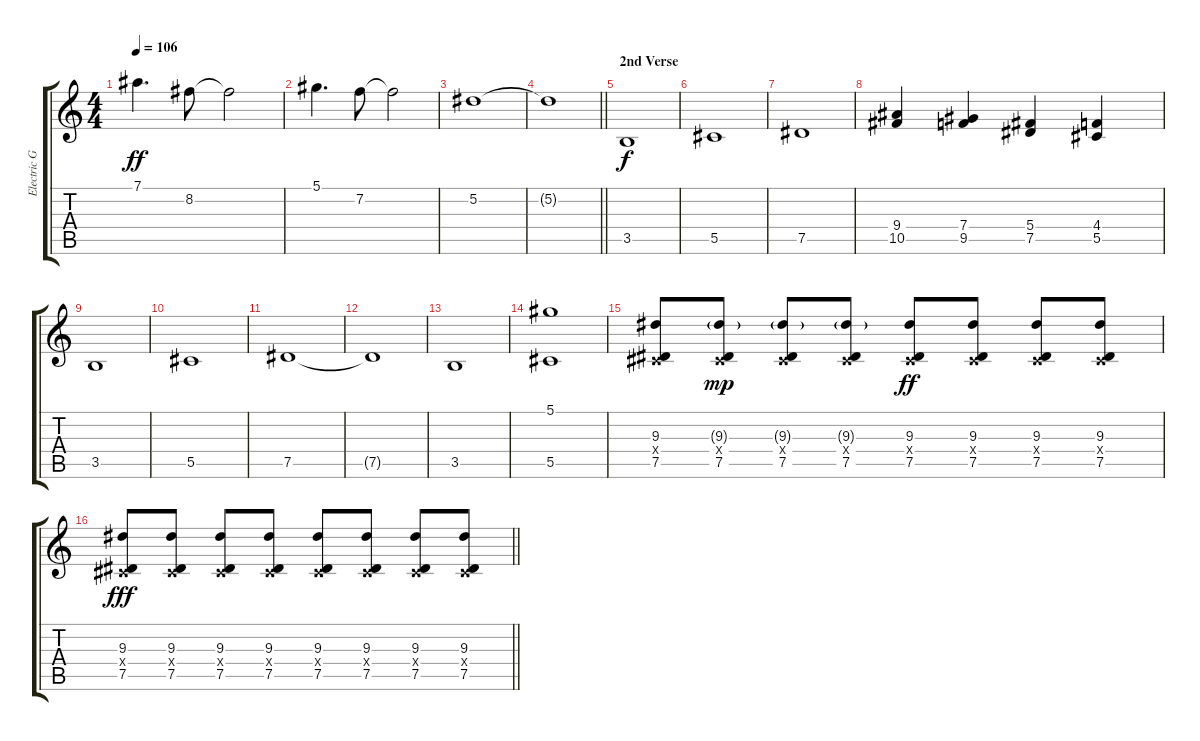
\track ("Electric Guitar L" "Electric G") {instrument electricguitarjazz}
\staff {score tabs}
\tuning (Eb4 Bb3 Gb3 Db3 Ab2 Eb2) {hide}
\ts (4 4)
\tempo 106
\clef g2
\ks c
7.1.4{d dy ff} 8.2.8 8.2{t}.2 |
5.1.4{d} 7.2.8 7.2{t}.2 |
5.2.1 |
\barLineRight lightlight
5.2{t}.1 |
\section ("" "2nd Verse")
3.5.1{dy f} |
5.5.1 |
7.5.1 |
(9.4 10.5).4 (7.4 9.5).4 (5.4 7.5).4 (4.4 5.5).4 |
3.5.1 |
5.5.1 |
7.5.1 |
7.5{t}.1 |
3.5.1 |
(5.1 5.5).1 |
(9.3 0.4{x} 7.5).8 (9.3{g} 0.4{x} 7.5).8{dy mp} (9.3{g} 0.4{x} 7.5).8 (9.3{g} 0.4{x} 7.5).8 (9.3 0.4{x} 7.5).8{dy ff} (9.3 0.4{x} 7.5).8 (9.3 0.4{x} 7.5).8 (9.3 0.4{x} 7.5).8 |
\barLineRight lightlight
(9.3 0.4{x} 7.5).8{dy fff} (9.3 0.4{x} 7.5).8 (9.3 0.4{x} 7.5).8 (9.3 0.4{x} 7.5).8 (9.3 0.4{x} 7.5).8 (9.3 0.4{x} 7.5).8 (9.3 0.4{x} 7.5).8 (9.3 0.4{x} 7.5).8
